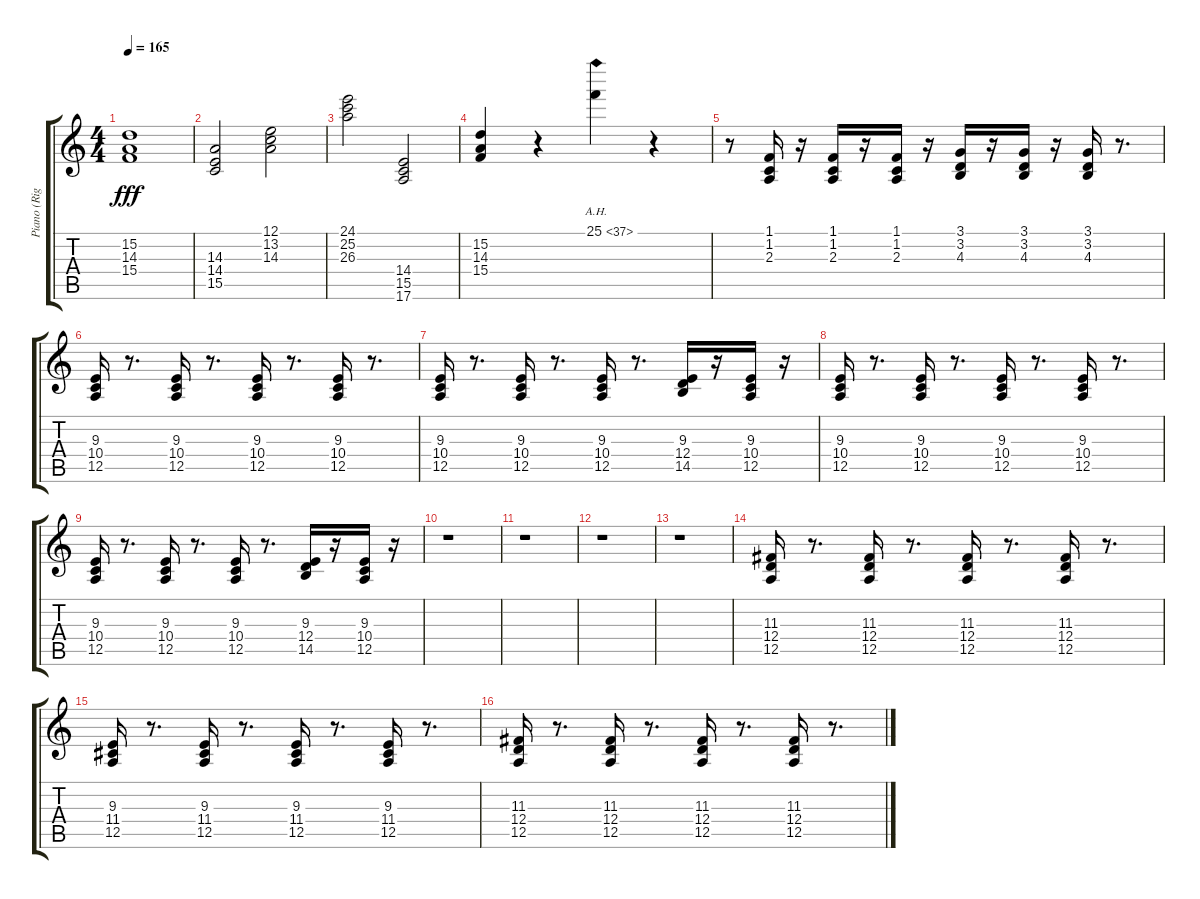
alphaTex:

\track ("Piano (Right Hand)" "Piano (Rig") {instrument acousticgrandpiano}
\staff {score tabs}
\tuning (E4 B3 G3 D3 A2 E2) {hide}
\ts (4 4)
\tempo 165
\clef g2
\ks c
(15.2 14.3 15.4).1{dy fff} |
(14.3 14.4 15.5).2 (12.1 13.2 14.3).2 |
(24.1 25.2 26.3).2 (14.4 15.5 17.6).2 |
(15.2 14.3 15.4).4 r.4 25.1{ah 12}.4 r.4 |
r.8 (1.1 1.2 2.3).16 r.16 (1.1 1.2 2.3).16 r.16 (1.1 1.2 2.3).16 r.16 (3.1 3.2 4.3).16 r.16 (3.1 3.2 4.3).16 r.16 (3.1 3.2 4.3).16 r.8{d} |
(9.3 10.4 12.5).16 r.8{d} (9.3 10.4 12.5).16 r.8{d} (9.3 10.4 12.5).16 r.8{d} (9.3 10.4 12.5).16 r.8{d} |
(9.3 10.4 12.5).16 r.8{d} (9.3 10.4 12.5).16 r.8{d} (9.3 10.4 12.5).16 r.8{d} (9.3 12.4 14.5).16 r.16 (9.3 10.4 12.5).16 r.16 |
(9.3 10.4 12.5).16 r.8{d} (9.3 10.4 12.5).16 r.8{d} (9.3 10.4 12.5).16 r.8{d} (9.3 10.4 12.5).16 r.8{d} |
(9.3 10.4 12.5).16 r.8{d} (9.3 10.4 12.5).16 r.8{d} (9.3 10.4 12.5).16 r.8{d} (9.3 12.4 14.5).16 r.16 (9.3 10.4 12.5).16 r.16 |
r.1 |
r.1 |
r.1 |
r.1 |
(11.3 12.4 12.5).16 r.8{d} (11.3 12.4 12.5).16 r.8{d} (11.3 12.4 12.5).16 r.8{d} (11.3 12.4 12.5).16 r.8{d} |
(9.3 11.4 12.5).16 r.8{d} (9.3 11.4 12.5).16 r.8{d} (9.3 11.4 12.5).16 r.8{d} (9.3 11.4 12.5).16 r.8{d} |
(11.3 12.4 12.5).16 r.8{d} (11.3 12.4 12.5).16 r.8{d} (11.3 12.4 12.5).16 r.8{d} (11.3 12.4 12.5).16 r.8{d}
